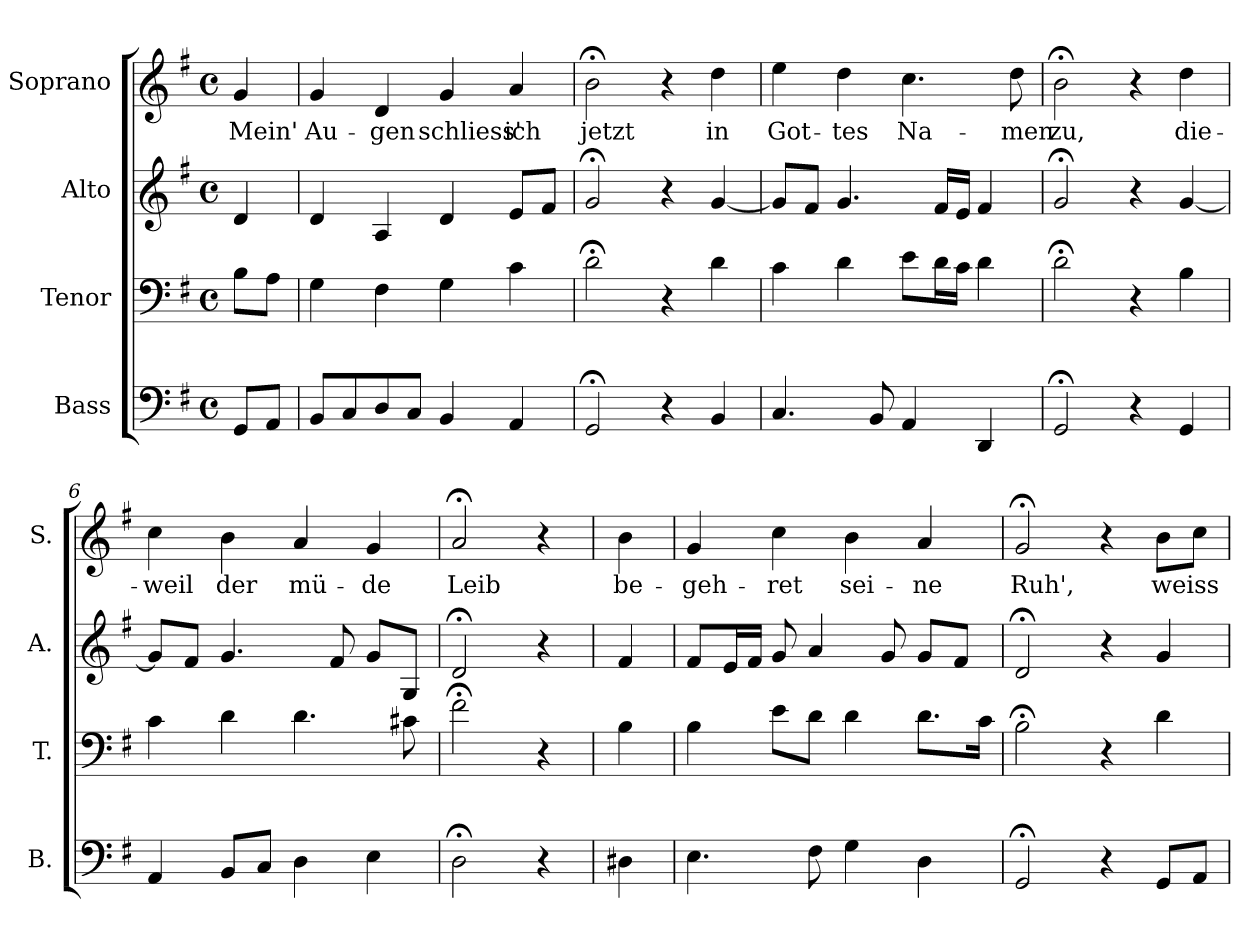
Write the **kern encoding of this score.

**kern	**kern	**kern	**kern	**text
*part4	*part3	*part2	*part1	*part1
*staff4	*staff3	*staff2	*staff1	*staff1
*I"Bass	*I"Tenor	*I"Alto	*I"Soprano	*
*I'B.	*I'T.	*I'A.	*I'S.	*
*clefF4	*clefF4	*clefG2	*clefG2	*
*k[f#]	*k[f#]	*k[f#]	*k[f#]	*
*G:	*G:	*G:	*G:	*
*M4/4	*M4/4	*M4/4	*M4/4	*
*met(c)	*met(c)	*met(c)	*met(c)	*
=1	=1	=1	=1	=1
!	!	!	!	!LO:LY:b
8GG/L	8B\L	4d/	4g/	Mein'
8AA/J	8A\J	.	.	.
=2	=2	=2	=2	=2
!	!	!	!	!LO:LY:b
8BB/L	4G\	4d/	4g/	Au-
8C/	.	.	.	.
!	!	!	!	!LO:LY:b
8D/	4F#\	4A/	4d/	-gen
8C/J	.	.	.	.
!	!	!	!	!LO:LY:b
4BB/	4G\	4d/	4g/	schliess'
!	!	!	!	!LO:LY:b
4AA/	4c\	8e/L	4a/	ich
.	.	8f#/J	.	.
=3	=3	=3	=3	=3
!	!	!	!	!LO:LY:b
2GG;</	2d;<\	2g;</	2b;<\	jetzt
4r	4r	4r	4r	.
!	!	!	!	!LO:LY:b
4BB/	4d\	[4g/	4dd\	in
=4	=4	=4	=4	=4
!	!	!	!	!LO:LY:b
4.C/	4c\	8g/L]	4ee\	Got-
.	.	8f#/J	.	.
!	!	!	!	!LO:LY:b
.	4d\	4.g/	4dd\	-tes
8BB/	.	.	.	.
!	!	!	!	!LO:LY:b
4AA/	8e\L	.	4.cc\	Na-
.	16d\L	16f#/LL	.	.
.	16c\JJ	16e/JJ	.	.
4DD/	4d\	4f#/	.	.
!	!	!	!	!LO:LY:b
.	.	.	8dd\	-men
=5	=5	=5	=5	=5
!	!	!	!	!LO:LY:b
2GG;</	2d;<\	2g;</	2b;<\	zu,
4r	4r	4r	4r	.
!	!	!	!	!LO:LY:b
4GG/	4B\	[4g/	4dd\	die-
=6	=6	=6	=6	=6
!	!	!	!	!LO:LY:b
4AA/	4c\	8g/L]	4cc\	-weil
.	.	8f#/J	.	.
!	!	!	!	!LO:LY:b
8BB/L	4d\	4.g/	4b\	der
8C/J	.	.	.	.
!	!	!	!	!LO:LY:b
4D\	4.d\	.	4a/	mü-
.	.	8f#/	.	.
!	!	!	!	!LO:LY:b
4E\	.	8g/L	4g/	-de
.	8c#X\	8G/J	.	.
!!LO:LB:g=z
=7	=7	=7	=7	=7
!	!	!	!	!LO:LY:b
2D;<\	2f#;<\	2d;</	2a;</	Leib
4r	4r	4r	4r	.
!!LO:LB:g=z
=8	=8	=8	=8	=8
!	!	!	!	!LO:LY:b
4D#X\	4B\	4f#/	4b\	be-
=9	=9	=9	=9	=9
!	!	!	!	!LO:LY:b
4.E\	4B\	8f#/L	4g/	-geh-
.	.	16e/L	.	.
.	.	16f#/JJ	.	.
!	!	!	!	!LO:LY:b
.	8e\L	8g/	4cc\	-ret
8F#\	8d\J	4a/	.	.
!	!	!	!	!LO:LY:b
4G\	4d\	.	4b\	sei-
.	.	8g/	.	.
!	!	!	!	!LO:LY:b
4D\	8.d\L	8g/L	4a/	-ne
.	.	8f#/J	.	.
.	16c\Jk	.	.	.
=10	=10	=10	=10	=10
!	!	!	!	!LO:LY:b
2GG;</	2B;<\	2d;</	2g;</	Ruh',
4r	4r	4r	4r	.
!	!	!	!	!LO:LY:b
8GG/L	4d\	4g/	8b\L	weiss
8AA/J	.	.	8cc\J	.
=	=	=	=	=
*-	*-	*-	*-	*-
